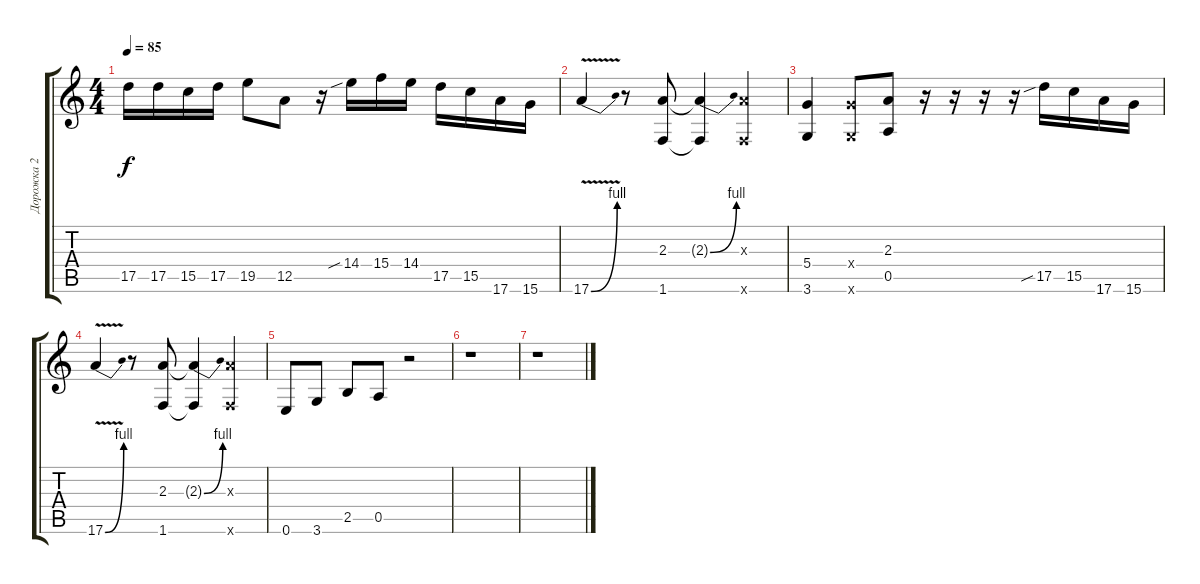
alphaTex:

\track ("Дорожка 2" "Дорожка 2") {instrument distortionguitar}
\staff {score tabs}
\tuning (E4 B3 G3 D3 A2 E2) {hide}
\ts (4 4)
\tempo 85
\clef g2
\ks c
17.5.16{dy f} 17.5.16 15.5.16 17.5.16 19.5.8 12.5.8 r.16 14.4{sib}.16 15.4.16 14.4.16 17.5.16 15.5.16 17.6.16 15.6.16 |
17.6{be (bend 0 0 60 4) v}.4 r.8 (2.3 1.6).8 (2.3{be (bend 0 0 60 4) t} 1.6{t}).4 (2.3{x} 1.6{x}).4 |
(5.4 3.6).4 (5.4{x} 3.6{x}).8 (2.3 0.5).8 r.16 r.16 r.16 r.16 17.5{sib}.16 15.5.16 17.6.16 15.6.16 |
17.6{be (bend 0 0 60 4) v}.4 r.8 (2.3 1.6).8 (2.3{be (bend 0 0 60 4) t} 1.6{t}).4 (2.3{x} 1.6{x}).4 |
0.6.8 3.6.8 2.5.8 0.5.8 r.2 |
r.1 |
r.1
